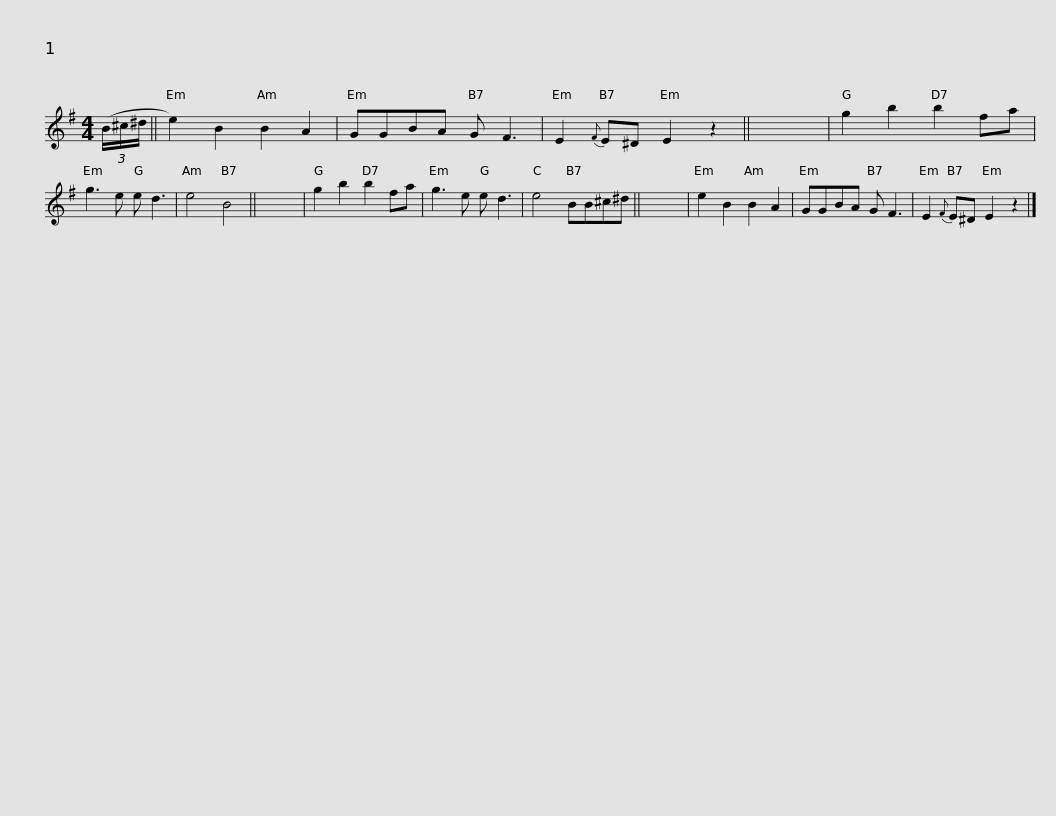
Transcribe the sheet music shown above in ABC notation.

X:1
L:1/8
M:4/4
I:linebreak $
K:Emin
V:1 treble
V:1
 (3(B/^c/^d/ || e2) B2 B2 A2 | GGBA G F3 | E2{F} E^D E2 z2 || x8 | %5
 g2 b2 b2 fa | g3 e e d3 | e4 B4 ||$ x8 | g2 b2 b2 fa | %10
 g3 e e d3 | e4 BB^c^d || x8 | e2 B2 B2 A2 | GGBA G F3 | %15
 E2{F} E^D E2 z2 |] %16
